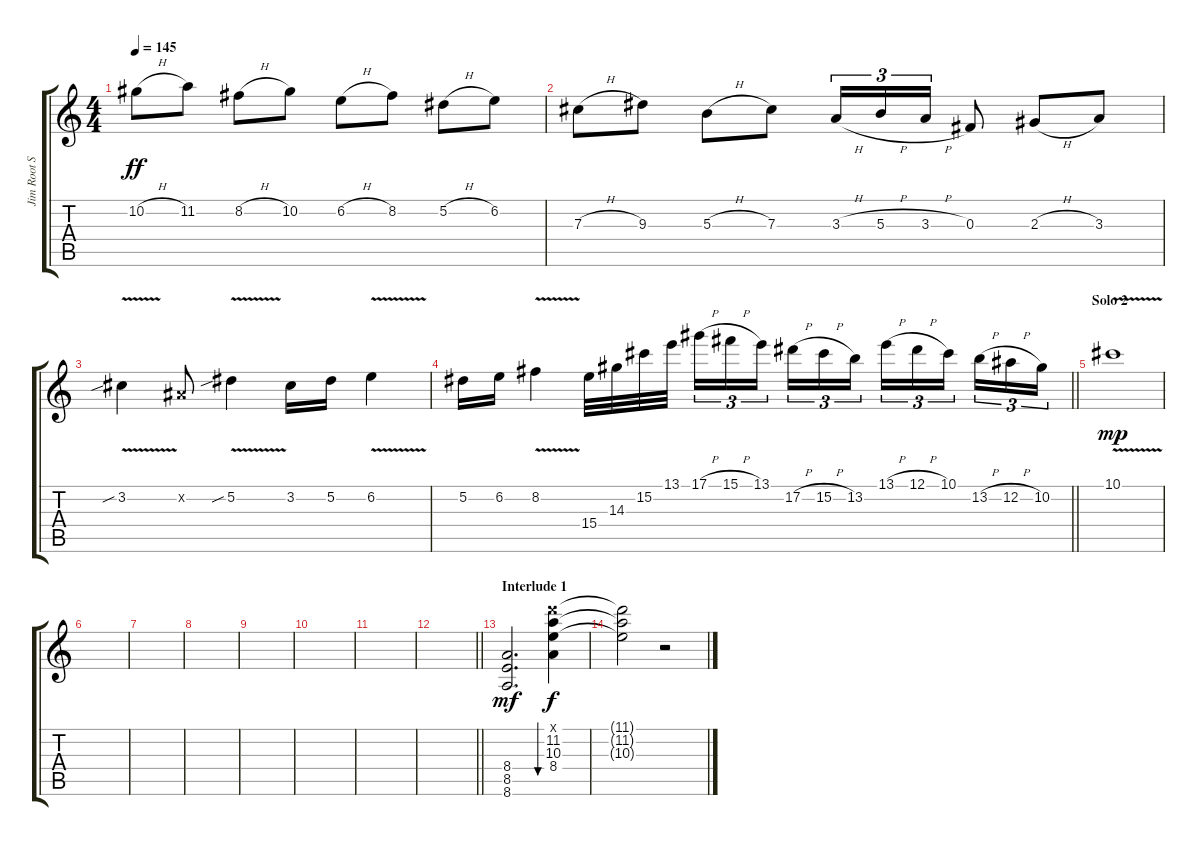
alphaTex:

\track ("Jim Root Solo" "Jim Root S") {instrument overdrivenguitar}
\staff {score tabs}
\tuning (Eb4 Bb3 Gb3 Db3 Ab2 Db2) {hide}
\ts (4 4)
\tempo 145
\clef g2
\ks c
10.2{h}.8{dy ff} 11.2.8 8.2{h}.8 10.2.8 6.2{h}.8 8.2.8 5.2{h}.8 6.2.8 |
7.3{h}.8 9.3.8 5.3{h}.8 7.3.8 3.3{h}.16{tu (3 2)} 5.3{h}.16{tu (3 2)} 3.3{h}.16{tu (3 2)} 0.3.8 2.3{h}.8 3.3.8 |
3.2{v sib}.4 0.2{x}.8 5.2{v sib}.4 3.2.16 5.2.16 6.2{v}.4 |
\barLineRight lightlight
5.2.16 6.2.16 8.2{v}.4 15.4.32 14.3.32 15.2.32 13.1.32 17.1{h}.16{tu (3 2)} 15.1{h}.16{tu (3 2)} 13.1.16{tu (3 2) beam splitsecondary} 17.2{h}.16{tu (3 2)} 15.2{h}.16{tu (3 2)} 13.2.16{tu (3 2)} 13.1{h}.16{tu (3 2)} 12.1{h}.16{tu (3 2)} 10.1.16{tu (3 2) beam splitsecondary} 13.2{h}.16{tu (3 2)} 12.2{h}.16{tu (3 2)} 10.2.16{tu (3 2)} |
\section ("" "Solo 2")
10.1{v}.1{dy mp} |
|
|
|
|
|
|
\barLineRight lightlight
|
\section ("" "Interlude 1")
(8.4 8.5 8.6).2{d dy mf instrument electricguitarclean} (11.1{x} 11.2 10.3 8.4).4{bu 120 dy f} |
(11.1{t} 11.2{t} 10.3{t}).2 r.2
